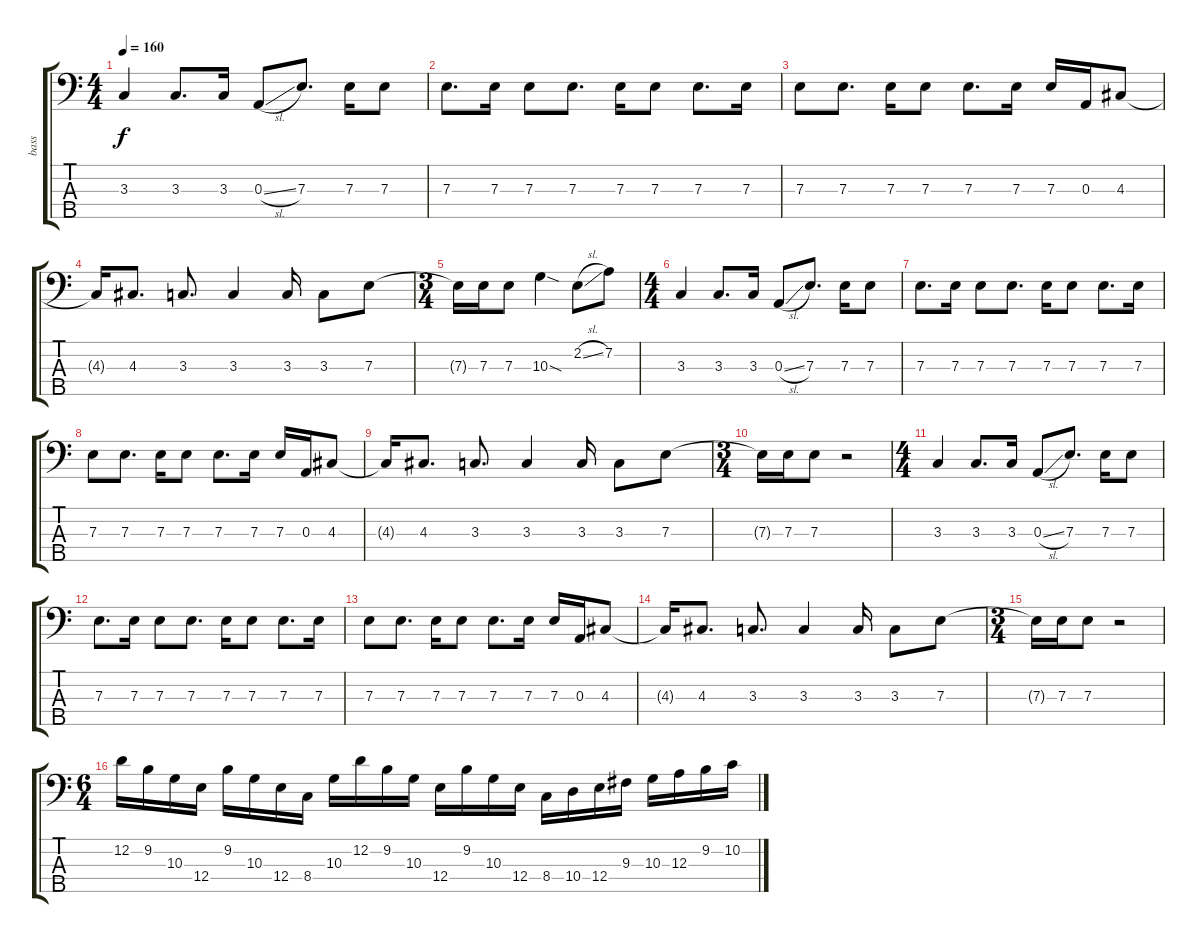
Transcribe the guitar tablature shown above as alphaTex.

\track ("bass" "bass") {instrument electricbassfinger}
\staff {score tabs}
\tuning (G2 D2 A1 E1 B0) {hide}
\ts (4 4)
\tempo 160
\clef f4
\ks c
3.3.4{dy f} 3.3.8{d} 3.3.16 0.3{sl}.8 7.3.8{d} 7.3.16 7.3.8 |
7.3.8{d} 7.3.16 7.3.8 7.3.8{d} 7.3.16 7.3.8 7.3.8{d} 7.3.16 |
7.3.8 7.3.8{d} 7.3.16 7.3.8 7.3.8{d} 7.3.16 7.3.16 0.3.16 4.3.8 |
4.3{t}.16 4.3.8{d} 3.3.8{d} 3.3.4 3.3.16 3.3.8 7.3.8 |
\ts (3 4)
7.3{t}.16 7.3.16 7.3.8 10.3{sod}.4 2.2{sl}.8 7.2.8 |
\ts (4 4)
3.3.4 3.3.8{d} 3.3.16 0.3{sl}.8 7.3.8{d} 7.3.16 7.3.8 |
7.3.8{d} 7.3.16 7.3.8 7.3.8{d} 7.3.16 7.3.8 7.3.8{d} 7.3.16 |
7.3.8 7.3.8{d} 7.3.16 7.3.8 7.3.8{d} 7.3.16 7.3.16 0.3.16 4.3.8 |
4.3{t}.16 4.3.8{d} 3.3.8{d} 3.3.4 3.3.16 3.3.8 7.3.8 |
\ts (3 4)
7.3{t}.16 7.3.16 7.3.8 r.2 |
\ts (4 4)
3.3.4 3.3.8{d} 3.3.16 0.3{sl}.8 7.3.8{d} 7.3.16 7.3.8 |
7.3.8{d} 7.3.16 7.3.8 7.3.8{d} 7.3.16 7.3.8 7.3.8{d} 7.3.16 |
7.3.8 7.3.8{d} 7.3.16 7.3.8 7.3.8{d} 7.3.16 7.3.16 0.3.16 4.3.8 |
4.3{t}.16 4.3.8{d} 3.3.8{d} 3.3.4 3.3.16 3.3.8 7.3.8 |
\ts (3 4)
7.3{t}.16 7.3.16 7.3.8 r.2 |
\ts (6 4)
12.2.16 9.2.16 10.3.16 12.4.16 9.2.16 10.3.16 12.4.16 8.4.16 10.3.16 12.2.16 9.2.16 10.3.16 12.4.16 9.2.16 10.3.16 12.4.16 8.4.16 10.4.16 12.4.16 9.3.16 10.3.16 12.3.16 9.2.16 10.2.16
